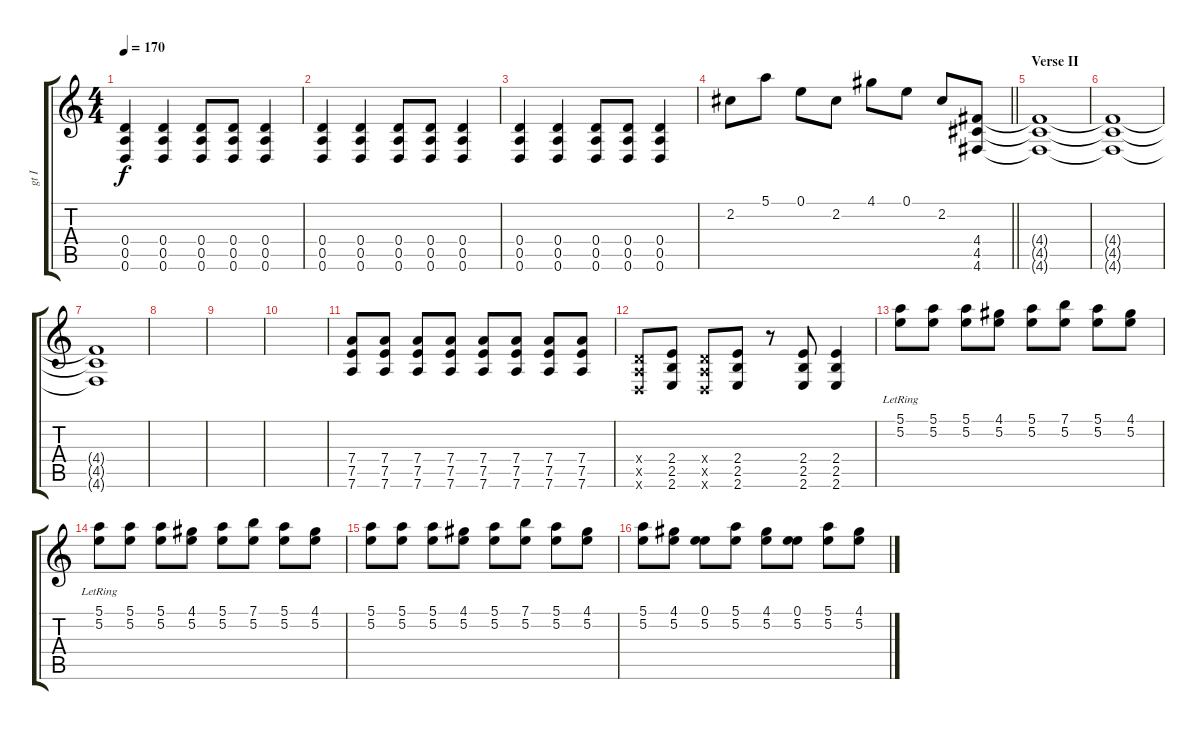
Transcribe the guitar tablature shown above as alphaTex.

\track ("gt I" "gt I") {instrument overdrivenguitar}
\staff {score tabs}
\tuning (E4 B3 G3 D3 A2 D2) {hide}
\ts (4 4)
\tempo 170
\clef g2
\ks c
(0.4 0.5 0.6).4{dy f} (0.4 0.5 0.6).4 (0.4 0.5 0.6).8 (0.4 0.5 0.6).8 (0.4 0.5 0.6).4 |
(0.4 0.5 0.6).4 (0.4 0.5 0.6).4 (0.4 0.5 0.6).8 (0.4 0.5 0.6).8 (0.4 0.5 0.6).4 |
(0.4 0.5 0.6).4 (0.4 0.5 0.6).4 (0.4 0.5 0.6).8 (0.4 0.5 0.6).8 (0.4 0.5 0.6).4 |
\barLineRight lightlight
2.2.8 5.1.8 0.1.8 2.2.8 4.1.8 0.1.8 2.2.8 (4.4 4.5 4.6).8 |
\section ("" "Verse II")
(4.4{t} 4.5{t} 4.6{t}).1 |
(4.4{t} 4.5{t} 4.6{t}).1 |
(4.4{t} 4.5{t} 4.6{t}).1 |
|
|
|
(7.4 7.5 7.6).8 (7.4 7.5 7.6).8 (7.4 7.5 7.6).8 (7.4 7.5 7.6).8 (7.4 7.5 7.6).8 (7.4 7.5 7.6).8 (7.4 7.5 7.6).8 (7.4 7.5 7.6).8 |
(0.4{x} 0.5{x} 0.6{x}).8 (2.4 2.5 2.6).8 (0.4{x} 0.5{x} 0.6{x}).8 (2.4 2.5 2.6).8 r.8 (2.4 2.5 2.6).8 (2.4 2.5 2.6).4 |
(5.1 5.2{lr}).8 (5.1 5.2).8 (5.1 5.2).8 (4.1 5.2).8 (5.1 5.2).8 (7.1 5.2).8 (5.1 5.2).8 (4.1 5.2).8 |
(5.1 5.2{lr}).8 (5.1 5.2).8 (5.1 5.2).8 (4.1 5.2).8 (5.1 5.2).8 (7.1 5.2).8 (5.1 5.2).8 (4.1 5.2).8 |
(5.1 5.2).8 (5.1 5.2).8 (5.1 5.2).8 (4.1 5.2).8 (5.1 5.2).8 (7.1 5.2).8 (5.1 5.2).8 (4.1 5.2).8 |
(5.1 5.2).8 (4.1 5.2).8 (0.1 5.2).8 (5.1 5.2).8 (4.1 5.2).8 (0.1 5.2).8 (5.1 5.2).8 (4.1 5.2).8
